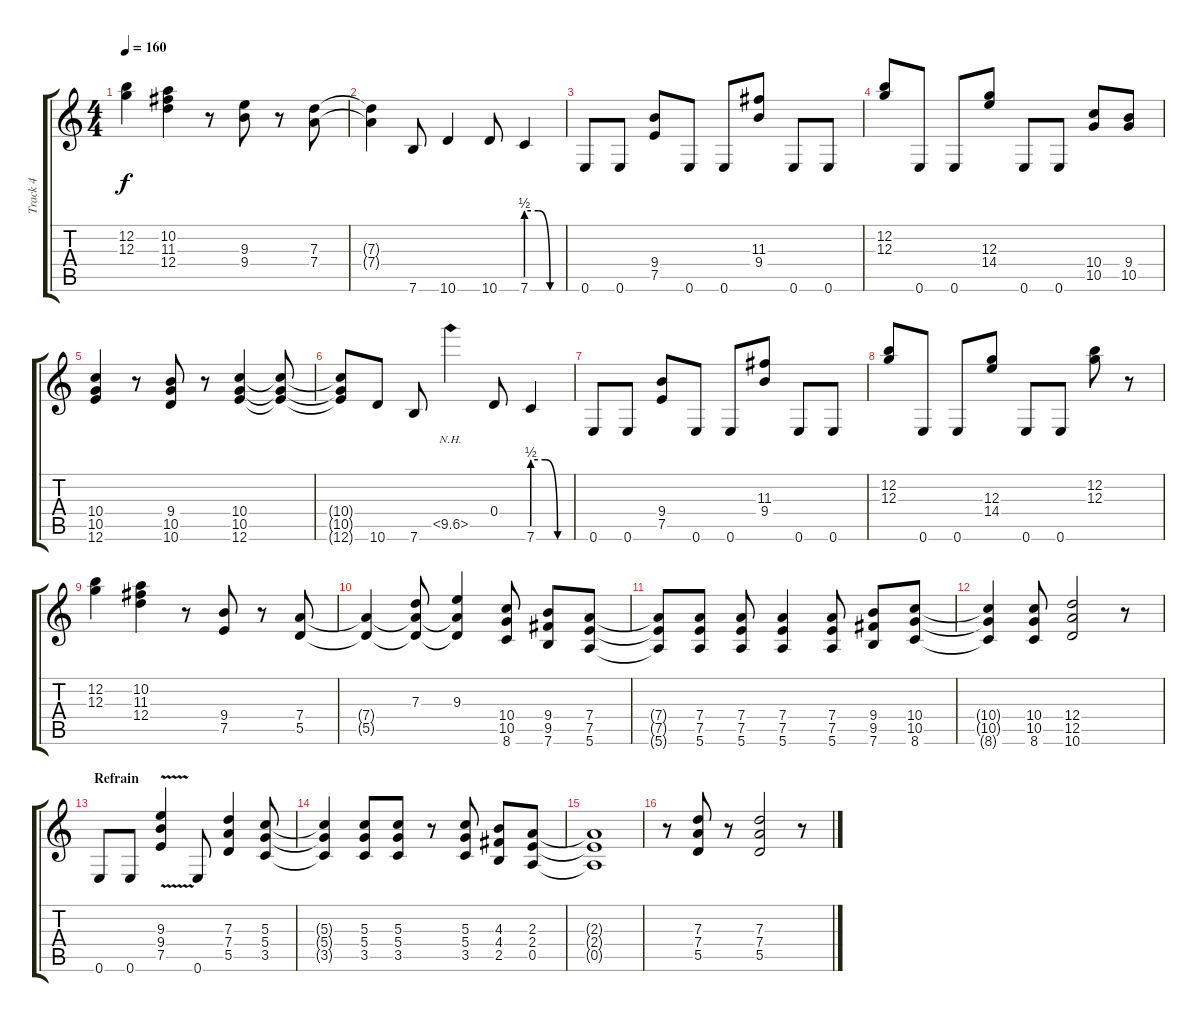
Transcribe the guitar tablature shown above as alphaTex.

\track ("Track 4" "Track 4") {instrument distortionguitar}
\staff {score tabs}
\tuning (E4 B3 G3 D3 A2 E2) {hide}
\ts (4 4)
\tempo 160
\clef g2
\ks c
(12.2 12.3).4{dy f} (10.2 11.3 12.4).4 r.8 (9.3 9.4).8 r.8 (7.3 7.4).8 |
(7.3{t} 7.4{t}).4 7.6.8 10.6.4 10.6.8 7.6{be (custom 0 2 20 2 40 0 60 0)}.4 |
0.6.8 0.6.8 (9.4 7.5).8 0.6.8 0.6.8 (11.3 9.4).8 0.6.8 0.6.8 |
(12.2 12.3).8 0.6.8 0.6.8 (12.3 14.4).8 0.6.8 0.6.8 (10.4 10.5).8 (9.4 10.5).8 |
(10.4 10.5 12.6).4 r.8 (9.4 10.5 10.6).8 r.8 (10.4 10.5 12.6).4 (10.4{t} 10.5{t} 12.6{t}).8 |
(10.4{t} 10.5{t} 12.6{t}).8 10.6.8 7.6.8 10.5{nh}.4 0.4.8 7.6{be (custom 0 2 20 2 40 0 60 0)}.4 |
0.6.8 0.6.8 (9.4 7.5).8 0.6.8 0.6.8 (11.3 9.4).8 0.6.8 0.6.8 |
(12.2 12.3).8 0.6.8 0.6.8 (12.3 14.4).8 0.6.8 0.6.8 (12.2 12.3).8 r.8 |
(12.2 12.3).4 (10.2 11.3 12.4).4 r.8 (9.4 7.5).8 r.8 (7.4 5.5).8 |
(7.4{t} 5.5{t}).4 (7.3 7.4{t} 5.5{t}).8 (9.3 7.4{t} 5.5{t}).4 (10.4 10.5 8.6).8 (9.4 9.5 7.6).8 (7.4 7.5 5.6).8 |
(7.4{t} 7.5{t} 5.6{t}).8 (7.4 7.5 5.6).8 (7.4 7.5 5.6).8 (7.4 7.5 5.6).4 (7.4 7.5 5.6).8 (9.4 9.5 7.6).8 (10.4 10.5 8.6).8 |
(10.4{t} 10.5{t} 8.6{t}).4 (10.4 10.5 8.6).8 (12.4 12.5 10.6).2 r.8 |
\section ("" "Refrain")
0.6.8 0.6.8 (9.3{v} 9.4{v} 7.5{v}).4 0.6.8 (7.3 7.4 5.5).4 (5.3 5.4 3.5).8 |
(5.3{t} 5.4{t} 3.5{t}).4 (5.3 5.4 3.5).8 (5.3 5.4 3.5).8 r.8 (5.3 5.4 3.5).8 (4.3 4.4 2.5).8 (2.3 2.4 0.5).8 |
(2.3{t} 2.4{t} 0.5{t}).1 |
r.8 (7.3 7.4 5.5).8 r.8 (7.3 7.4 5.5).2 r.8
